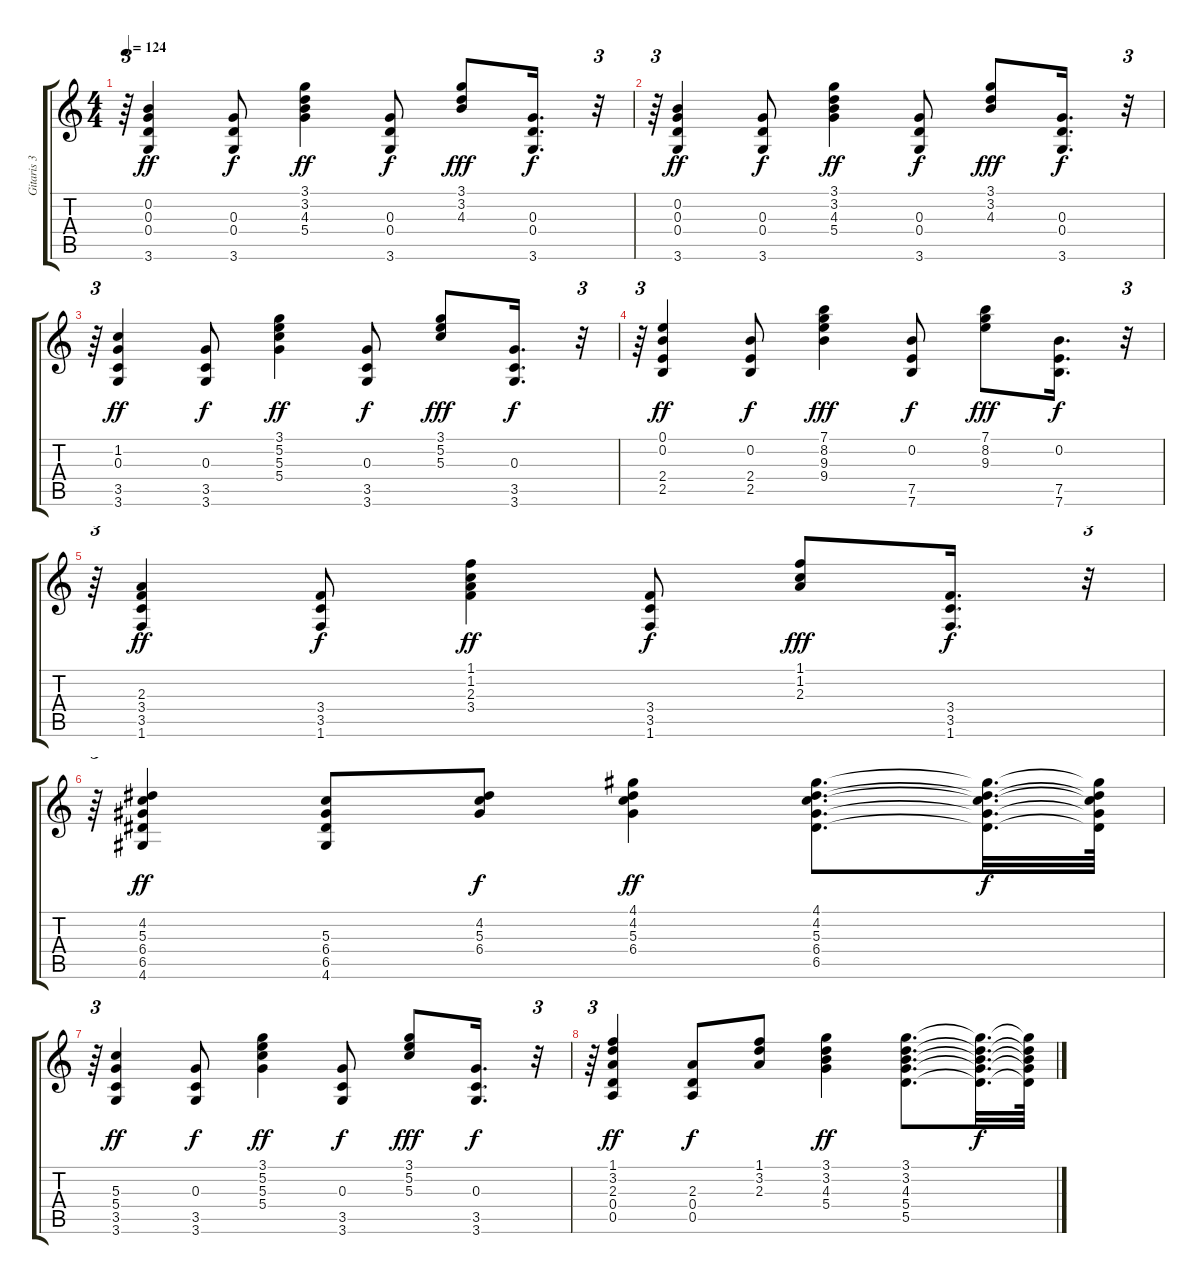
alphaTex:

\track ("Gitaris 3" "Gitaris 3") {instrument acousticguitarsteel}
\staff {score tabs}
\tuning (E4 B3 G3 D3 A2 E2) {hide}
\ts (4 4)
\tempo 124
\clef g2
\ks c
r.64{tu (3 2) dy f} (0.2 0.3 0.4 3.6).4{dy ff} (0.3 0.4 3.6).8{dy f} (3.1 3.2 4.3 5.4).4{dy ff} (0.3 0.4 3.6).8{dy f} (3.1 3.2 4.3).8{dy fff} (0.3 0.4 3.6).16{d dy f} r.32{tu (3 2)} |
r.64{tu (3 2)} (0.2 0.3 0.4 3.6).4{dy ff} (0.3 0.4 3.6).8{dy f} (3.1 3.2 4.3 5.4).4{dy ff} (0.3 0.4 3.6).8{dy f} (3.1 3.2 4.3).8{dy fff} (0.3 0.4 3.6).16{d dy f} r.32{tu (3 2)} |
r.64{tu (3 2)} (1.2 0.3 3.5 3.6).4{dy ff} (0.3 3.5 3.6).8{dy f} (3.1 5.2 5.3 5.4).4{dy ff} (0.3 3.5 3.6).8{dy f} (3.1 5.2 5.3).8{dy fff} (0.3 3.5 3.6).16{d dy f} r.32{tu (3 2)} |
r.64{tu (3 2)} (0.1 0.2 2.4 2.5).4{dy ff} (0.2 2.4 2.5).8{dy f} (7.1 8.2 9.3 9.4).4{dy fff} (0.2 7.5 7.6).8{dy f} (7.1 8.2 9.3).8{dy fff} (0.2 7.5 7.6).16{d dy f} r.32{tu (3 2)} |
r.64{tu (3 2)} (2.3 3.4 3.5 1.6).4{dy ff} (3.4 3.5 1.6).8{dy f} (1.1 1.2 2.3 3.4).4{dy ff} (3.4 3.5 1.6).8{dy f} (1.1 1.2 2.3).8{dy fff} (3.4 3.5 1.6).16{d dy f} r.32{tu (3 2)} |
r.64{tu (3 2)} (4.2 5.3 6.4 6.5 4.6).4{dy ff} (5.3 6.4 6.5 4.6).8 (4.2 5.3 6.4).8{dy f} (4.1 4.2 5.3 6.4).4{dy ff} (4.1 4.2 5.3 6.4 6.5).8{d} (4.1{t} 4.2{t} 5.3{t} 6.4{t} 6.5{t}).32{d dy f} (4.1{t} 4.2{t} 5.3{t} 6.4{t} 6.5{t}).64 |
r.64{tu (3 2)} (5.3 5.4 3.5 3.6).4{dy ff} (0.3 3.5 3.6).8{dy f} (3.1 5.2 5.3 5.4).4{dy ff} (0.3 3.5 3.6).8{dy f} (3.1 5.2 5.3).8{dy fff} (0.3 3.5 3.6).16{d dy f} r.32{tu (3 2)} |
r.64{tu (3 2)} (1.1 3.2 2.3 0.4 0.5).4{dy ff} (2.3 0.4 0.5).8{dy f} (1.1 3.2 2.3).8 (3.1 3.2 4.3 5.4).4{dy ff} (3.1 3.2 4.3 5.4 5.5).8{d} (3.1{t} 3.2{t} 4.3{t} 5.4{t} 5.5{t}).32{d dy f} (3.1{t} 3.2{t} 4.3{t} 5.4{t} 5.5{t}).64
